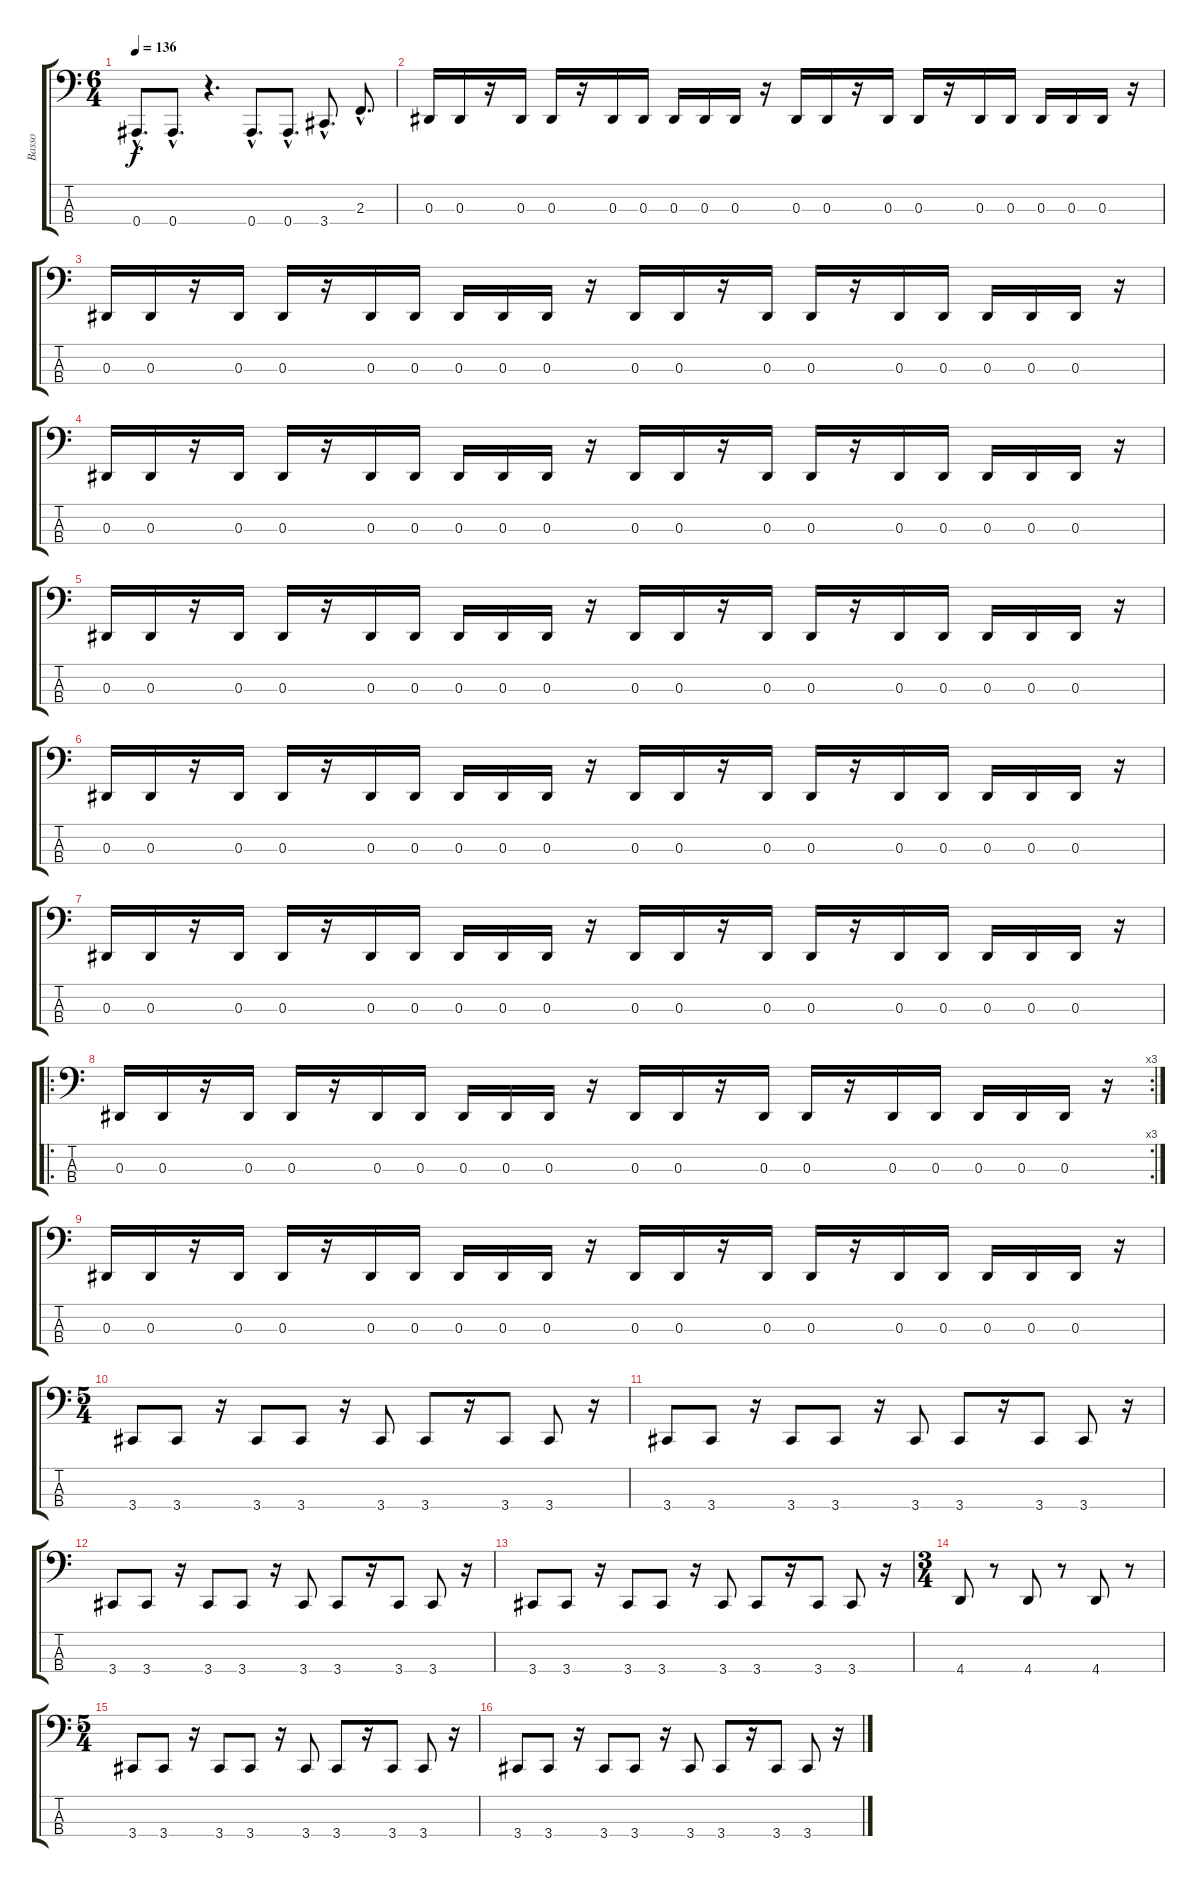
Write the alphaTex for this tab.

\track ("Basso" "Basso") {instrument slapbass2}
\staff {score tabs}
\tuning (Db2 Ab1 Eb1 Bb0) {hide}
\ts (6 4)
\tempo 136
\clef f4
\ks c
0.4{hac}.8{d dy f} 0.4{hac}.8{d} r.4{d} 0.4{hac}.8{d} 0.4{hac}.8{d} 3.4{hac}.8{d} 2.3{hac}.8{d} |
0.3.16 0.3.16 r.16 0.3.16 0.3.16 r.16 0.3.16 0.3.16 0.3.16 0.3.16 0.3.16 r.16 0.3.16 0.3.16 r.16 0.3.16 0.3.16 r.16 0.3.16 0.3.16 0.3.16 0.3.16 0.3.16 r.16 |
0.3.16 0.3.16 r.16 0.3.16 0.3.16 r.16 0.3.16 0.3.16 0.3.16 0.3.16 0.3.16 r.16 0.3.16 0.3.16 r.16 0.3.16 0.3.16 r.16 0.3.16 0.3.16 0.3.16 0.3.16 0.3.16 r.16 |
0.3.16 0.3.16 r.16 0.3.16 0.3.16 r.16 0.3.16 0.3.16 0.3.16 0.3.16 0.3.16 r.16 0.3.16 0.3.16 r.16 0.3.16 0.3.16 r.16 0.3.16 0.3.16 0.3.16 0.3.16 0.3.16 r.16 |
0.3.16 0.3.16 r.16 0.3.16 0.3.16 r.16 0.3.16 0.3.16 0.3.16 0.3.16 0.3.16 r.16 0.3.16 0.3.16 r.16 0.3.16 0.3.16 r.16 0.3.16 0.3.16 0.3.16 0.3.16 0.3.16 r.16 |
0.3.16 0.3.16 r.16 0.3.16 0.3.16 r.16 0.3.16 0.3.16 0.3.16 0.3.16 0.3.16 r.16 0.3.16 0.3.16 r.16 0.3.16 0.3.16 r.16 0.3.16 0.3.16 0.3.16 0.3.16 0.3.16 r.16 |
0.3.16 0.3.16 r.16 0.3.16 0.3.16 r.16 0.3.16 0.3.16 0.3.16 0.3.16 0.3.16 r.16 0.3.16 0.3.16 r.16 0.3.16 0.3.16 r.16 0.3.16 0.3.16 0.3.16 0.3.16 0.3.16 r.16 |
\ro
\rc 3
0.3.16 0.3.16 r.16 0.3.16 0.3.16 r.16 0.3.16 0.3.16 0.3.16 0.3.16 0.3.16 r.16 0.3.16 0.3.16 r.16 0.3.16 0.3.16 r.16 0.3.16 0.3.16 0.3.16 0.3.16 0.3.16 r.16 |
0.3.16 0.3.16 r.16 0.3.16 0.3.16 r.16 0.3.16 0.3.16 0.3.16 0.3.16 0.3.16 r.16 0.3.16 0.3.16 r.16 0.3.16 0.3.16 r.16 0.3.16 0.3.16 0.3.16 0.3.16 0.3.16 r.16 |
\ts (5 4)
3.4.8 3.4.8 r.16 3.4.8 3.4.8 r.16 3.4.8 3.4.8 r.16 3.4.8 3.4.8 r.16 |
3.4.8 3.4.8 r.16 3.4.8 3.4.8 r.16 3.4.8 3.4.8 r.16 3.4.8 3.4.8 r.16 |
3.4.8 3.4.8 r.16 3.4.8 3.4.8 r.16 3.4.8 3.4.8 r.16 3.4.8 3.4.8 r.16 |
3.4.8 3.4.8 r.16 3.4.8 3.4.8 r.16 3.4.8 3.4.8 r.16 3.4.8 3.4.8 r.16 |
\ts (3 4)
4.4.8 r.8 4.4.8 r.8 4.4.8 r.8 |
\ts (5 4)
3.4.8 3.4.8 r.16 3.4.8 3.4.8 r.16 3.4.8 3.4.8 r.16 3.4.8 3.4.8 r.16 |
3.4.8 3.4.8 r.16 3.4.8 3.4.8 r.16 3.4.8 3.4.8 r.16 3.4.8 3.4.8 r.16
